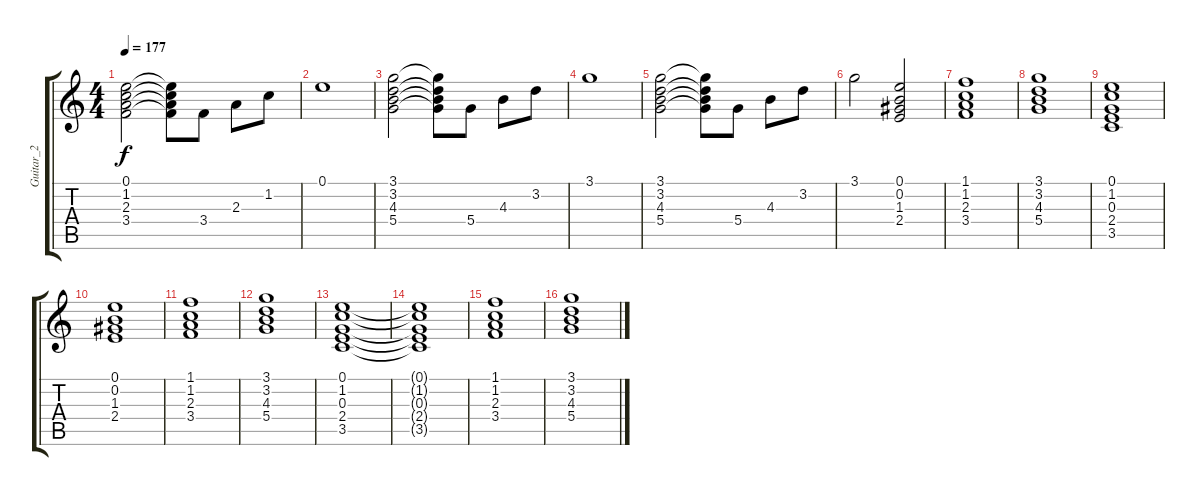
\track ("Guitar_2" "Guitar_2") {instrument distortionguitar}
\staff {score tabs}
\tuning (E4 B3 G3 D3 A2 E2) {hide}
\ts (4 4)
\tempo 177
\clef g2
\ks c
(0.1 1.2 2.3 3.4).2{dy f} (0.1{t} 1.2{t} 2.3{t} 3.4{t}).8 3.4.8 2.3.8 1.2.8 |
0.1.1 |
(3.1 3.2 4.3 5.4).2 (3.1{t} 3.2{t} 4.3{t} 5.4{t}).8 5.4.8 4.3.8 3.2.8 |
3.1.1 |
(3.1 3.2 4.3 5.4).2 (3.1{t} 3.2{t} 4.3{t} 5.4{t}).8 5.4.8 4.3.8 3.2.8 |
3.1.2 (0.1 0.2 1.3 2.4).2 |
(1.1 1.2 2.3 3.4).1 |
(3.1 3.2 4.3 5.4).1 |
(0.1 1.2 0.3 2.4 3.5).1 |
(0.1 0.2 1.3 2.4).1 |
(1.1 1.2 2.3 3.4).1 |
(3.1 3.2 4.3 5.4).1 |
(0.1 1.2 0.3 2.4 3.5).1 |
(0.1{t} 1.2{t} 0.3{t} 2.4{t} 3.5{t}).1 |
(1.1 1.2 2.3 3.4).1 |
(3.1 3.2 4.3 5.4).1
